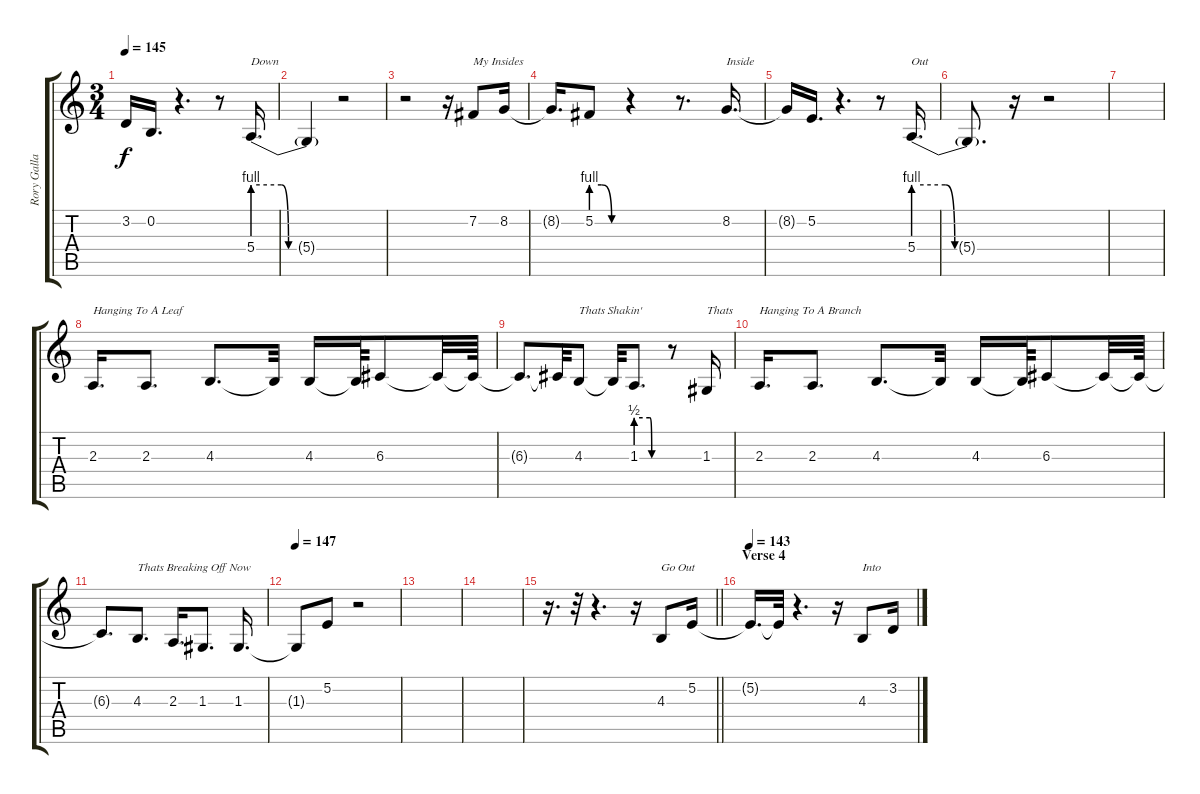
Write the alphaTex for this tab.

\track ("Rory Gallagher (Vocals)" "Rory Galla") {instrument viola}
\staff {score tabs}
\tuning (E4 B3 G3 D3 A2 E2) {hide}
\ts (3 4)
\tempo 145
\clef g2
\ks c
3.2{t}.16{dy f} 0.2.16{d} r.4{d} r.8 5.4{be (custom 0 4 20 4 25 0 60 0)}.16{d txt "Down"} |
5.4{t}.4 r.2 |
r.2 r.16 7.2.8{txt "My Insides"} 8.2.16 |
8.2{t}.16{d} 5.2{be (custom 0 4 20 4 40 0 60 0)}.8 r.4 r.8{d} 8.2.16{d txt "Inside"} |
8.2{t}.16 5.2.16{d} r.4{d} r.8 5.4{be (custom 0 4 20 4 26 0 60 0)}.16{d txt "Out"} |
5.4{t}.8{d} r.16 r.2 |
|
2.3.16{d txt "Hanging To A Leaf"} 2.3.8{d} 4.3.8{d} 4.3{t}.32 4.3.16 4.3{t}.64 6.3.8 6.3{t}.32 6.3{t}.64 |
6.3{t}.8{d} 6.3{t}.32 4.3.8{txt "Thats Shakin'"} 4.3{t}.32 1.3{be (custom 0 2 30 2 34 0 60 0)}.8{d} r.8 1.3.16{txt "Thats"} |
2.3.16{d txt "Hanging To A Branch"} 2.3.8{d} 4.3.8{d} 4.3{t}.32 4.3.16 4.3{t}.64 6.3.8 6.3{t}.32 6.3{t}.64 |
6.3{t}.8{d} 4.3.8{d txt "Thats Breaking Off Now"} 2.3.16{d} 1.3.8{d} 1.3.16{d} |
\tempo 147
1.3{t}.8 5.2.8 r.2 |
|
|
\barLineRight lightlight
r.16{d} r.32 r.4{d} r.16 4.3.8{txt "Go Out"} 5.2.16 |
\section ("" "Verse 4")
\tempo 143
5.2{t}.16{d} 5.2{t}.32 r.4{d} r.16 4.3.8{txt "Into"} 3.2.16
